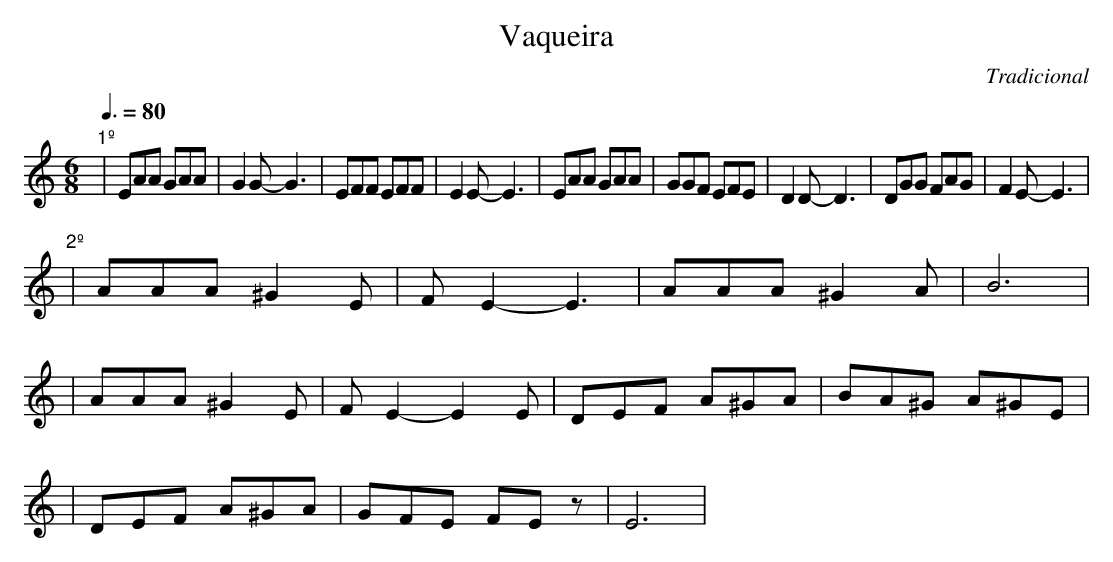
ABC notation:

X:1
T:Vaqueira
C:Tradicional
M:6/8
L:1/8
Q:3/8=80
K:Am
"1º"
|EAA GAA|G2 G-G3|EFF EFF|E2 E-E3|EAA GAA|GGF EFE|D2 D-D3|DGG FAG|F2 E-E3|
"2º"
|AAA ^G2 E|F E2-E3|AAA ^G2 A|B6|
|AAA ^G2 E|F E2-E2 E|DEF A^GA|BA^G A^GE|
|DEF A^GA|GFE FE z|E6|
